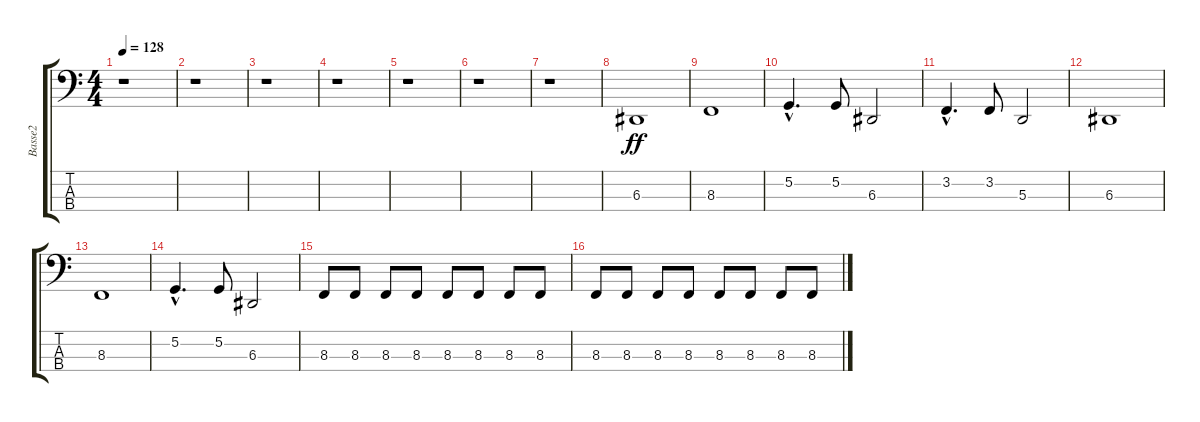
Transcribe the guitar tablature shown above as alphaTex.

\track ("Basse2" "Basse2") {instrument fretlessbass}
\staff {score tabs}
\tuning (G1 D1 A0 E0) {hide}
\ts (4 4)
\tempo 128
\clef f4
\ks c
r.1{dy ff} |
r.1 |
r.1 |
r.1 |
r.1 |
r.1 |
r.1 |
6.3.1 |
8.3.1 |
5.2{hac}.4{d} 5.2.8 6.3.2 |
3.2{hac}.4{d} 3.2.8 5.3.2 |
6.3.1 |
8.3.1 |
5.2{hac}.4{d} 5.2.8 6.3.2 |
8.3.8 8.3.8 8.3.8 8.3.8 8.3.8 8.3.8 8.3.8 8.3.8 |
8.3.8 8.3.8 8.3.8 8.3.8 8.3.8 8.3.8 8.3.8 8.3.8
